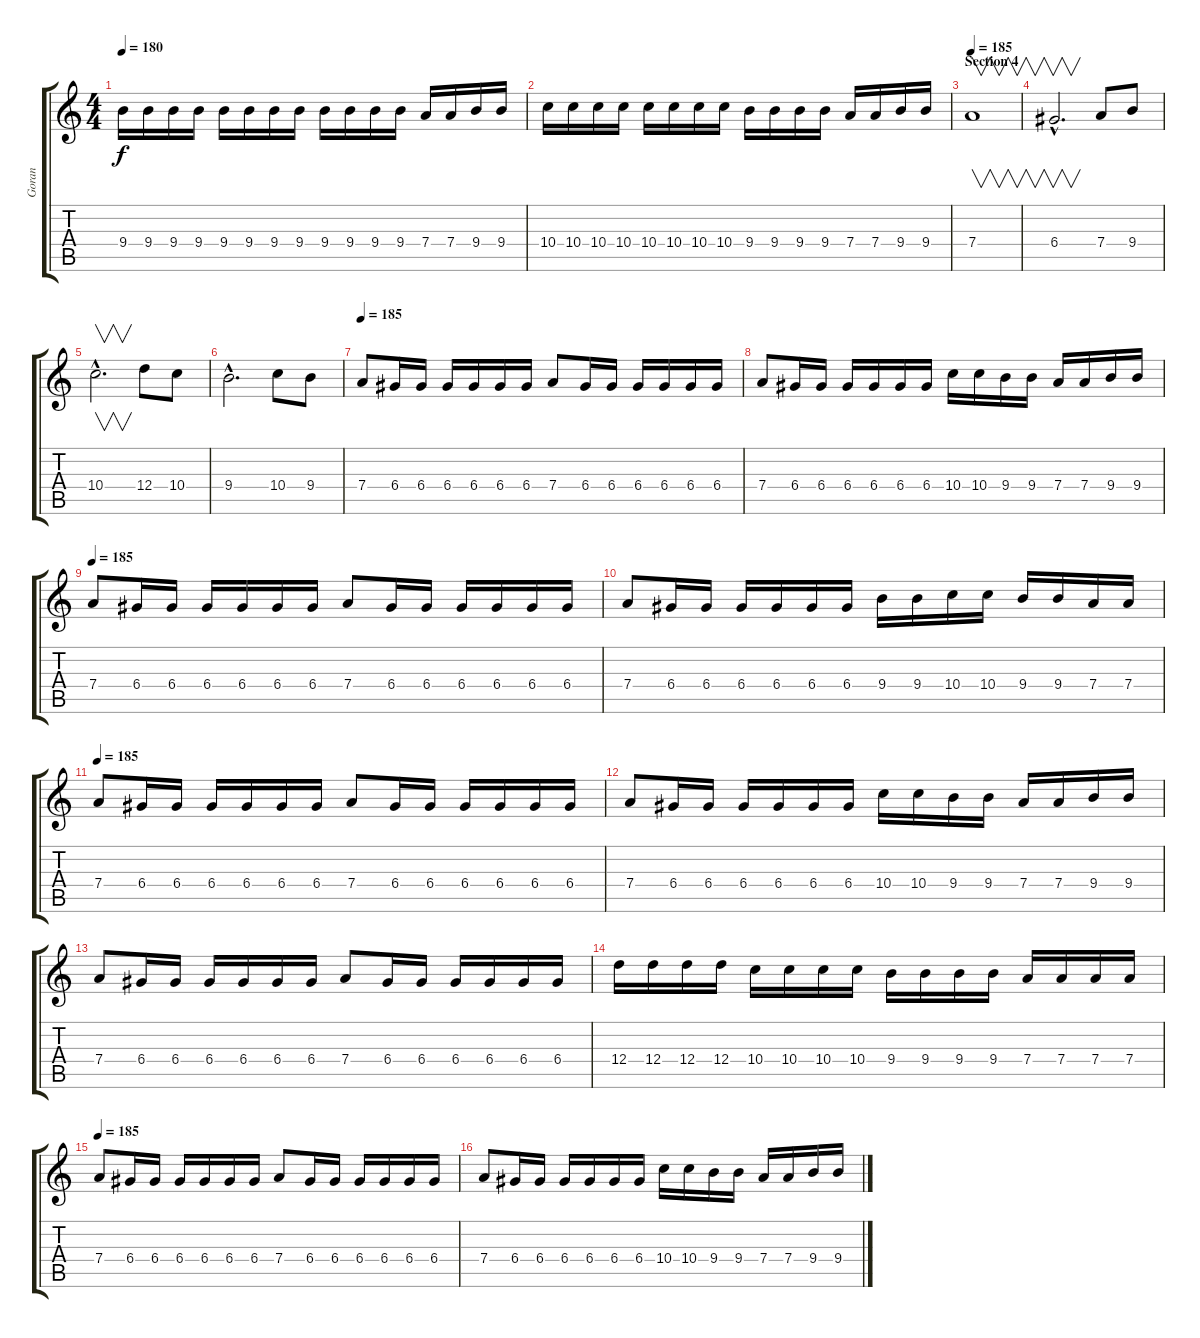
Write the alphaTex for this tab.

\track ("Goran" "Goran") {instrument distortionguitar}
\staff {score tabs}
\tuning (E4 B3 G3 D3 A2 E2) {hide}
\ts (4 4)
\tempo 180
\clef g2
\ks c
9.4.16{dy f} 9.4.16 9.4.16 9.4.16 9.4.16 9.4.16 9.4.16 9.4.16 9.4.16 9.4.16 9.4.16 9.4.16 7.4.16 7.4.16 9.4.16 9.4.16 |
10.4.16 10.4.16 10.4.16 10.4.16 10.4.16 10.4.16 10.4.16 10.4.16 9.4.16 9.4.16 9.4.16 9.4.16 7.4.16 7.4.16 9.4.16 9.4.16 |
\section ("" "Section 4")
\tempo 185
7.4.1{v} |
6.4{hac}.2{v d} 7.4.8 9.4.8 |
10.4{hac}.2{v d} 12.4.8 10.4.8 |
9.4{hac}.2{d} 10.4.8 9.4.8 |
\tempo 185
7.4.8 6.4.16 6.4.16 6.4.16 6.4.16 6.4.16 6.4.16 7.4.8 6.4.16 6.4.16 6.4.16 6.4.16 6.4.16 6.4.16 |
7.4.8 6.4.16 6.4.16 6.4.16 6.4.16 6.4.16 6.4.16 10.4.16 10.4.16 9.4.16 9.4.16 7.4.16 7.4.16 9.4.16 9.4.16 |
\tempo 185
7.4.8 6.4.16 6.4.16 6.4.16 6.4.16 6.4.16 6.4.16 7.4.8 6.4.16 6.4.16 6.4.16 6.4.16 6.4.16 6.4.16 |
7.4.8 6.4.16 6.4.16 6.4.16 6.4.16 6.4.16 6.4.16 9.4.16 9.4.16 10.4.16 10.4.16 9.4.16 9.4.16 7.4.16 7.4.16 |
\tempo 185
7.4.8 6.4.16 6.4.16 6.4.16 6.4.16 6.4.16 6.4.16 7.4.8 6.4.16 6.4.16 6.4.16 6.4.16 6.4.16 6.4.16 |
7.4.8 6.4.16 6.4.16 6.4.16 6.4.16 6.4.16 6.4.16 10.4.16 10.4.16 9.4.16 9.4.16 7.4.16 7.4.16 9.4.16 9.4.16 |
7.4.8 6.4.16 6.4.16 6.4.16 6.4.16 6.4.16 6.4.16 7.4.8 6.4.16 6.4.16 6.4.16 6.4.16 6.4.16 6.4.16 |
12.4.16 12.4.16 12.4.16 12.4.16 10.4.16 10.4.16 10.4.16 10.4.16 9.4.16 9.4.16 9.4.16 9.4.16 7.4.16 7.4.16 7.4.16 7.4.16 |
\tempo 185
7.4.8 6.4.16 6.4.16 6.4.16 6.4.16 6.4.16 6.4.16 7.4.8 6.4.16 6.4.16 6.4.16 6.4.16 6.4.16 6.4.16 |
7.4.8 6.4.16 6.4.16 6.4.16 6.4.16 6.4.16 6.4.16 10.4.16 10.4.16 9.4.16 9.4.16 7.4.16 7.4.16 9.4.16 9.4.16
